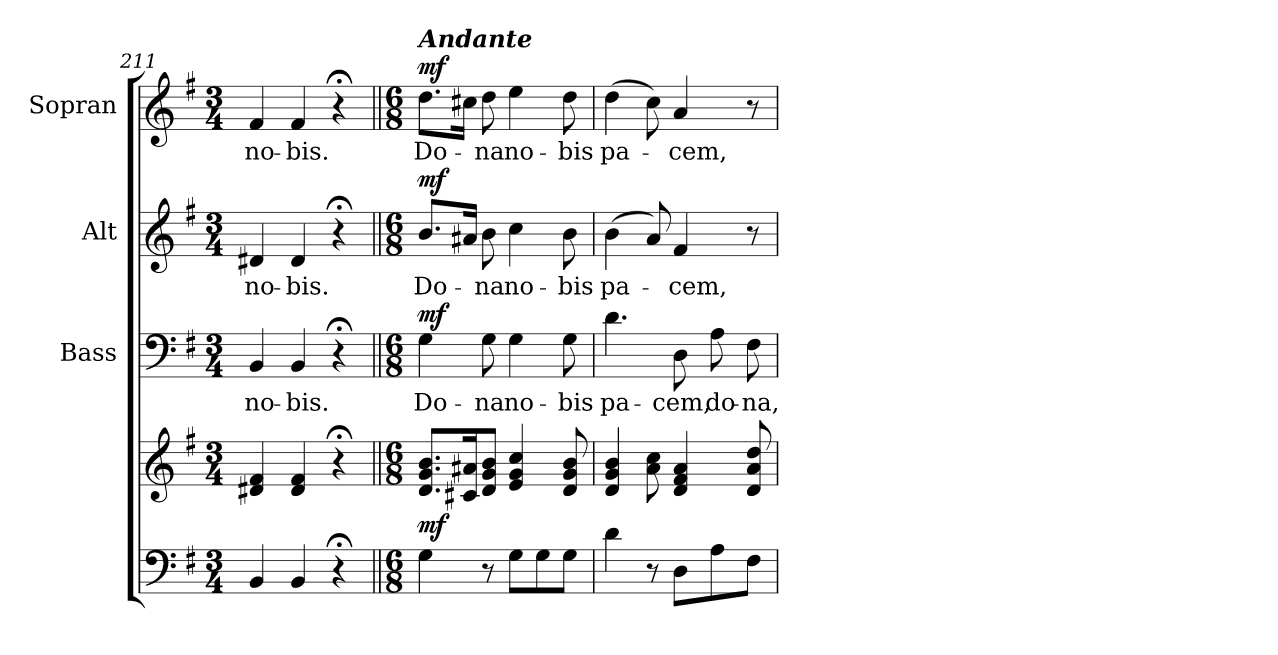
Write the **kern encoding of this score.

**kern	**kern	**dynam	**kern	**text	**dynam	**kern	**text	**dynam	**kern	**text	**dynam
*part4	*part4	*part4	*part3	*part3	*part3	*part2	*part2	*part2	*part1	*part1	*part1
*staff5	*staff4	*staff4/5	*staff3	*staff3	*staff3	*staff2	*staff2	*staff2	*staff1	*staff1	*staff1
*	*	*	*I"Bass	*	*	*I"Alt	*	*	*I"Sopran	*	*
*	*	*	*I'B.	*	*	*I'A.	*	*	*I'S.	*	*
*clefF4	*clefG2	*	*clefF4	*	*	*clefG2	*	*	*clefG2	*	*
*k[f#]	*k[f#]	*	*k[f#]	*	*	*k[f#]	*	*	*k[f#]	*	*
*G:	*G:	*	*G:	*	*	*G:	*	*	*G:	*	*
*M3/4	*M3/4	*	*M3/4	*	*	*M3/4	*	*	*M3/4	*	*
=211	=211	=211	=211	=211	=211	=211	=211	=211	=211	=211	=211
!	!	!	!	!LO:LY:b	!	!	!LO:LY:b	!	!	!LO:LY:b	!
4BB/	4d#X/ 4f#/	.	4BB/	no-	.	4d#X/	no-	.	4f#/	no-	.
!	!	!	!	!LO:LY:b	!	!	!LO:LY:b	!	!	!LO:LY:b	!
4BB/	4d#/ 4f#/	.	4BB/	-bis.	.	4d#/	-bis.	.	4f#/	-bis.	.
4r;<	4r;<	.	4r;<	.	.	4r;<	.	.	4r;<	.	.
=212||	=212||	=212||	=212||	=212||	=212||	=212||	=212||	=212||	=212||	=212||	=212||
*M6/8	*M6/8	*	*M6/8	*	*	*M6/8	*	*	*M6/8	*	*
!	!	!	!	!	!	!	!	!	!LO:TX:a:Bi:t=Andante	!	!
!	!	!LO:DY:b	!	!LO:LY:b	!LO:DY:a	!	!LO:LY:b	!LO:DY:a	!	!LO:LY:b	!LO:DY:a
4G\	8.d/ 8.g/ 8.b/L	mf	4G\	Do-	mf	8.b/L	Do-	mf	8.dd\L	Do-	mf
.	16c#X/ 16a#X/k	.	.	.	.	16a#X/Jk	.	.	16cc#X\Jk	.	.
!	!	!	!	!LO:LY:b	!	!	!LO:LY:b	!	!	!LO:LY:b	!
8r	8d/ 8g/ 8b/J	.	8G\	-na	.	8b\	-na	.	8dd\	-na	.
!	!	!	!	!LO:LY:b	!	!	!LO:LY:b	!	!	!LO:LY:b	!
8G\L	4e/ 4g/ 4cc/	.	4G\	no-	.	4cc\	no-	.	4ee\	no-	.
8G\	.	.	.	.	.	.	.	.	.	.	.
!	!	!	!	!LO:LY:b	!	!	!LO:LY:b	!	!	!LO:LY:b	!
8G\J	8d/ 8g/ 8b/	.	8G\	-bis	.	8b\	-bis	.	8dd\	-bis	.
!!LO:PB:g=z
=213	=213	=213	=213	=213	=213	=213	=213	=213	=213	=213	=213
!	!	!	!	!LO:LY:b	!	!	!LO:LY:b	!	!	!LO:LY:b	!
4d\	4d/ 4g/ 4b/	.	4.d\	pa-	.	(>4b\	pa-	.	(>4dd\	pa-	.
8r	8a\ 8cc\	.	.	.	.	8a/)	.	.	8cc\)	.	.
!	!	!	!	!LO:LY:b	!	!	!LO:LY:b	!	!	!LO:LY:b	!
8D\L	4d/ 4f#/ 4a/	.	8D\	-cem,	.	4f#/	-cem,	.	4a/	-cem,	.
!	!	!	!	!LO:LY:b	!	!	!	!	!	!	!
8A\	.	.	8A\	do-	.	.	.	.	.	.	.
!	!	!	!	!LO:LY:b	!	!	!	!	!	!	!
8F#\J	8d/ 8a/ 8dd/	.	8F#\	-na,	.	8r	.	.	8r	.	.
=	=	=	=	=	=	=	=	=	=	=	=
*-	*-	*-	*-	*-	*-	*-	*-	*-	*-	*-	*-
